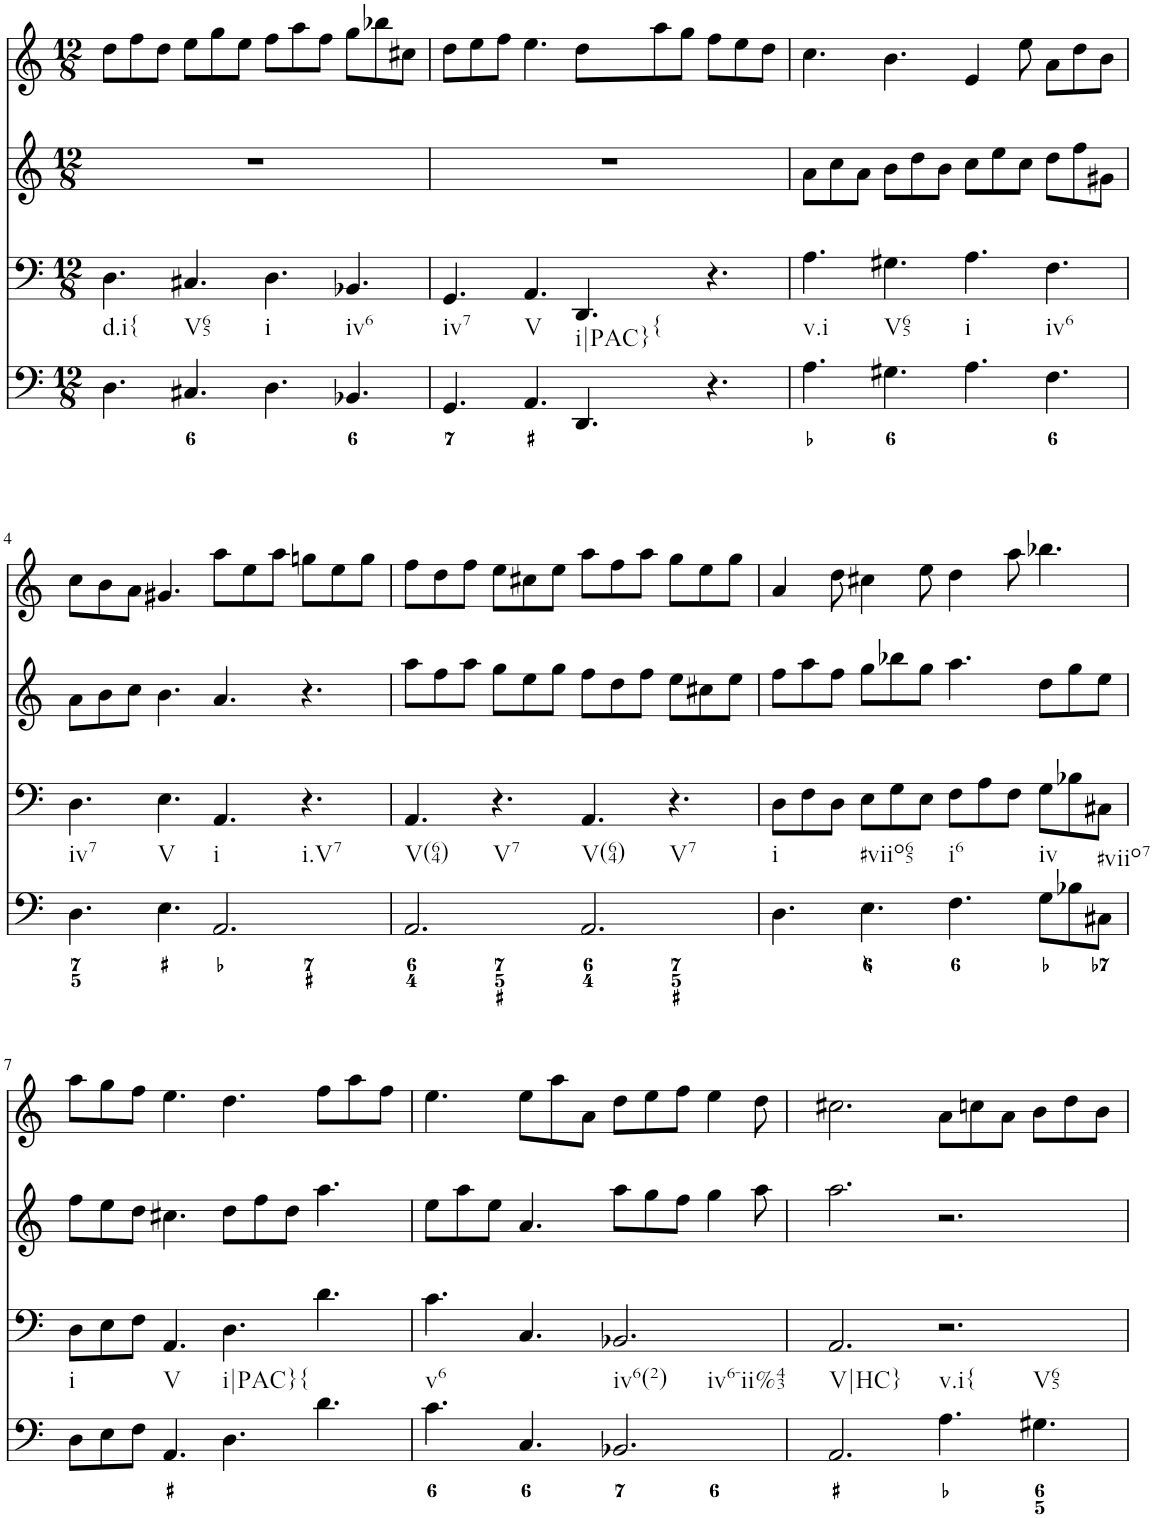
**kern	**kern	**kern	**kern
*part4	*part3	*part2	*part1
*staff4	*staff3	*staff2	*staff1
*I"Piano	*I"Piano	*I"Piano	*I"Piano
*I'Pno	*I'Pno	*I'Pno	*I'Pno
*clefF4	*clefF4	*clefG2	*clefG2
*k[]	*k[]	*k[]	*k[]
*M12/8	*M12/8	*M12/8	*M12/8
=1	=1	=1	=1
!	!LO:TX:b:t=d.i{	!	!
4.D\	4.D\	1.r	8dd\L
.	.	.	8ff\
.	.	.	8dd\J
!	!LO:TX:b:t=V65	!	!
4.C#X/	4.C#X/	.	8ee\L
.	.	.	8gg\
.	.	.	8ee\J
!	!LO:TX:b:t=i	!	!
4.D\	4.D\	.	8ff\L
.	.	.	8aa\
.	.	.	8ff\J
!	!LO:TX:b:t=iv6	!	!
4.BB-X/	4.BB-X/	.	8gg\L
.	.	.	8bb-X\
.	.	.	8cc#X\J
=2	=2	=2	=2
!	!LO:TX:b:t=iv7	!	!
4.GG/	4.GG/	1.r	8dd\L
.	.	.	8ee\
.	.	.	8ff\J
!	!LO:TX:b:t=V	!	!
4.AA/	4.AA/	.	4.ee\
!	!LO:TX:b:t=i|PAC}	!	!
!	!LO:TX:b:t={	!	!
4.DD/	4.DD/	.	8dd\L
.	.	.	8aa\
.	.	.	8gg\J
4.r	4.r	.	8ff\L
.	.	.	8ee\
.	.	.	8dd\J
=3	=3	=3	=3
!	!LO:TX:b:t=v.i	!	!
4.A\	4.A\	8a\L	4.cc\
.	.	8cc\	.
.	.	8a\J	.
!	!LO:TX:b:t=V65	!	!
4.G#X\	4.G#X\	8b\L	4.b\
.	.	8dd\	.
.	.	8b\J	.
!	!LO:TX:b:t=i	!	!
4.A\	4.A\	8cc\L	4e/
.	.	8ee\	.
.	.	8cc\J	8ee\
!	!LO:TX:b:t=iv6	!	!
4.F\	4.F\	8dd\L	8a\L
.	.	8ff\	8dd\
.	.	8g#X\J	8b\J
!!LO:LB:g=z
=4	=4	=4	=4
!	!LO:TX:b:t=iv7	!	!
4.D\	4.D\	8a\L	8cc\L
.	.	8b\	8b\
.	.	8cc\J	8a\J
!	!LO:TX:b:t=V	!	!
4.E\	4.E\	4.b\	4.g#X/
!	!LO:TX:b:t=i	!	!
2.AA/	4.AA/	4.a/	8aa\L
.	.	.	8ee\
.	.	.	8aa\J
!	!LO:TX:b:t=i.V7	!	!
.	4.r	4.r	8ggn\L
.	.	.	8ee\
.	.	.	8gg\J
=5	=5	=5	=5
!	!LO:TX:b:t=V(64)	!	!
2.AA/	4.AA/	8aa\L	8ff\L
.	.	8ff\	8dd\
.	.	8aa\J	8ff\J
!	!LO:TX:b:t=V7	!	!
.	4.r	8gg\L	8ee\L
.	.	8ee\	8cc#X\
.	.	8gg\J	8ee\J
!	!LO:TX:b:t=V(64)	!	!
2.AA/	4.AA/	8ff\L	8aa\L
.	.	8dd\	8ff\
.	.	8ff\J	8aa\J
!	!LO:TX:b:t=V7	!	!
.	4.r	8ee\L	8gg\L
.	.	8cc#X\	8ee\
.	.	8ee\J	8gg\J
=6	=6	=6	=6
!	!LO:TX:b:t=i	!	!
4.D\	8D\L	8ff\L	4a/
.	8F\	8aa\	.
.	8D\J	8ff\J	8dd\
!	!LO:TX:b:t=#viio65	!	!
4.E\	8E\L	8gg\L	4cc#X\
.	8G\	8bb-X\	.
.	8E\J	8gg\J	8ee\
!	!LO:TX:b:t=i6	!	!
4.F\	8F\L	4.aa\	4dd\
.	8A\	.	.
.	8F\J	.	8aa\
!	!LO:TX:b:t=iv	!	!
8G\L	8G\L	8dd\L	4.bb-X\
8B-X\	8B-X\	8gg\	.
!	!LO:TX:b:t=#viio7	!	!
8C#X\J	8C#X\J	8ee\J	.
!!LO:LB:g=z
=7	=7	=7	=7
!	!LO:TX:b:t=i	!	!
8D\L	8D\L	8ff\L	8aa\L
8E\	8E\	8ee\	8gg\
8F\J	8F\J	8dd\J	8ff\J
!	!LO:TX:b:t=V	!	!
4.AA/	4.AA/	4.cc#X\	4.ee\
!	!LO:TX:b:t=i|PAC}{	!	!
4.D\	4.D\	8dd\L	4.dd\
.	.	8ff\	.
.	.	8dd\J	.
4.d\	4.d\	4.aa\	8ff\L
.	.	.	8aa\
.	.	.	8ff\J
=8	=8	=8	=8
!	!LO:TX:b:t=v6	!	!
4.c\	4.c\	8ee\L	4.ee\
.	.	8aa\	.
.	.	8ee\J	.
4.C/	4.C/	4.a/	8ee\L
.	.	.	8aa\
.	.	.	8a\J
!	!LO:TX:b:t=iv6(2)	!	!
!	!LO:TX:b:t=iv6-ii%43	!	!
2.BB-X/	2.BB-X/	8aa\L	8dd\L
.	.	8gg\	8ee\
.	.	8ff\J	8ff\J
.	.	4gg\	4ee\
.	.	8aa\	8dd\
=9	=9	=9	=9
!	!LO:TX:b:t=V|HC}	!	!
2.AA/	2.AA/	2.aa\	2.cc#X\
!	!LO:TX:b:t=v.i{	!	!
!	!LO:TX:b:t=V65	!	!
4.A\	2.r	2.r	8a\L
.	.	.	8ccn\
.	.	.	8a\J
4.G#X\	.	.	8b\L
.	.	.	8dd\
.	.	.	8b\J
=	=	=	=
*-	*-	*-	*-
